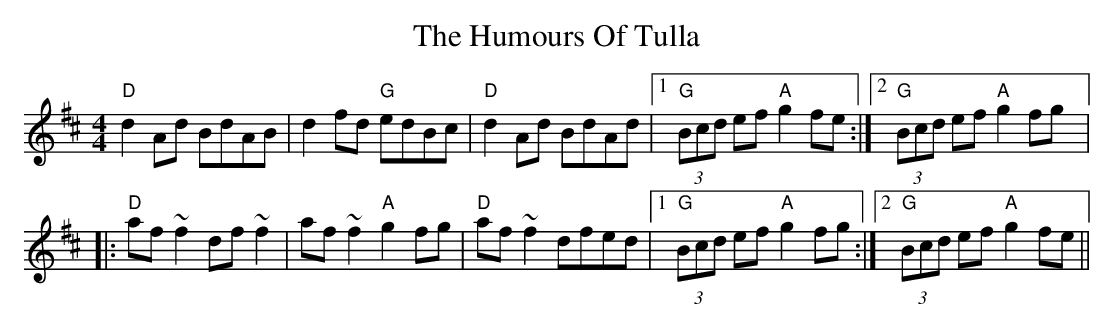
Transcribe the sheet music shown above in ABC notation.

X:1
T: The Humours Of Tulla
M:C|
M: 4/4
L: 1/8
K: Dmaj
"D"d2Ad  BdAB  | d2fd  "G"edBc | "D"d2Ad BdAd  |1 "G"(3Bcd ef "A"g2fe :|2 "G"(3Bcd ef "A"g2fg |:
"D"af~f2 df~f2 | af~f2 "A"g2fg | "D"af~f2 dfed |1 "G"(3Bcd ef "A"g2fg :|2 "G"(3Bcd ef "A"g2fe||
